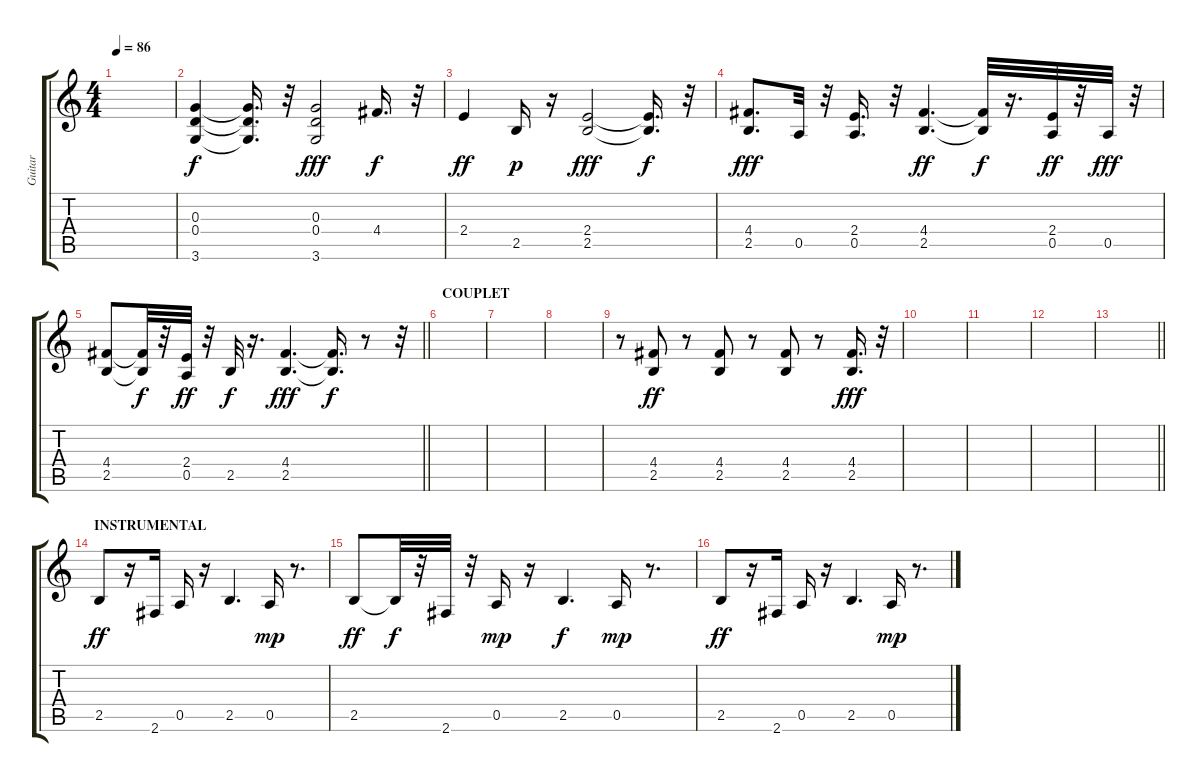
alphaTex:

\track ("Guitar" "Guitar") {instrument distortionguitar}
\staff {score tabs}
\tuning (E4 B3 G3 D3 A2 E2) {hide}
\ts (4 4)
\tempo 86
\clef g2
\ks c
|
(0.3 0.4 3.6).4 (0.3{t} 0.4{t} 3.6{t}).16{d dy f} r.32 (0.3 0.4 3.6).2{dy fff} 4.4.16{d dy f} r.32 |
2.4.4{dy ff} 2.5.16{dy p} r.16 (2.4 2.5).2{dy fff} (2.4{t} 2.5{t}).16{d dy f} r.32 |
(4.4 2.5).8{d dy fff} 0.5.32 r.32 (2.4 0.5).16{d} r.32 (4.4 2.5).4{d dy ff} (4.4{t} 2.5{t}).32{dy f} r.16{d} (2.4 0.5).32{dy ff} r.32 0.5.32{dy fff} r.32 |
\barLineRight lightlight
(4.4 2.5).8 (4.4{t} 2.5{t}).32{dy f} r.32 (2.4 0.5).32{dy ff} r.32 2.5.32{dy f} r.16{d} (4.4 2.5).4{d dy fff} (4.4{t} 2.5{t}).16{d dy f} r.8 r.32 |
\section ("" "COUPLET")
|
|
|
r.8 (4.4 2.5).8{dy ff} r.8 (4.4 2.5).8 r.8 (4.4 2.5).8 r.8 (4.4 2.5).16{d dy fff} r.32 |
|
|
|
\barLineRight lightlight
|
\section ("" "INSTRUMENTAL")
2.5.8{dy ff} r.16 2.6.16 0.5.16 r.16 2.5.4{d} 0.5.16{dy mp} r.8{d} |
2.5.8{dy ff} 2.5{t}.32{dy f} r.32 2.6.32 r.32 0.5.16{dy mp} r.16 2.5.4{d dy f} 0.5.16{dy mp} r.8{d} |
2.5.8{dy ff} r.16 2.6.16 0.5.16 r.16 2.5.4{d} 0.5.16{dy mp} r.8{d}
